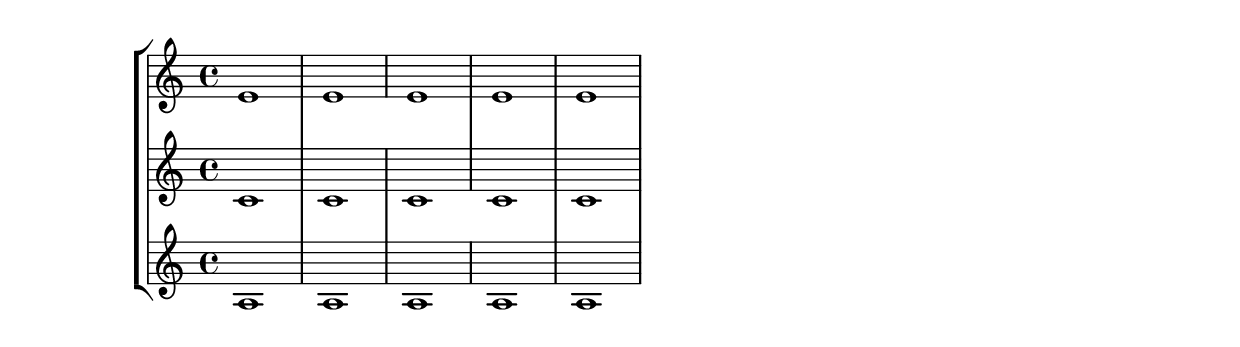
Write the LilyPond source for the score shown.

%% Do not edit this file; it is automatically
%% generated from LSR http://lsr.dsi.unimi.it
%% This file is in the public domain.
\version "2.13.20"

\header {
  lsrtags = "rhythms, tweaks-and-overrides"

%% Translation of GIT committish: 0b55335aeca1de539bf1125b717e0c21bb6fa31b
  texidoces = "
De forma predeterminada, las líneas divisorias en los grupos
StaffGroup, PianoStaff o GrandStaff se conectan entre los pentagramas.
Se puede alterar este comportamiento pentagrama a pentagrama.

"
  doctitlees = "Quitar las barras de compás entre los pentagramas de un StaffGroup PianoStaff o GrandStaff"



  texidoc = "
By default, bar lines in StaffGroup, PianoStaff, or GrandStaff groups
are connected between the staves.  This behaviour can be overridden on
a staff-by-staff basis.

"
  doctitle = "Removing connecting bar lines on StaffGroup PianoStaff or GrandStaff"
} % begin verbatim

\relative c' {
  \new StaffGroup <<
    \new Staff {
      e1 | e
      \once \override Staff.BarLine #'allow-span-bar = ##f
      e1 | e | e
    }
    \new Staff {
      c1 | c | c
      \once \override Staff.BarLine #'allow-span-bar = ##f
      c1 | c
    }
    \new Staff {
      a1 | a | a | a | a
    }
  >>
}

